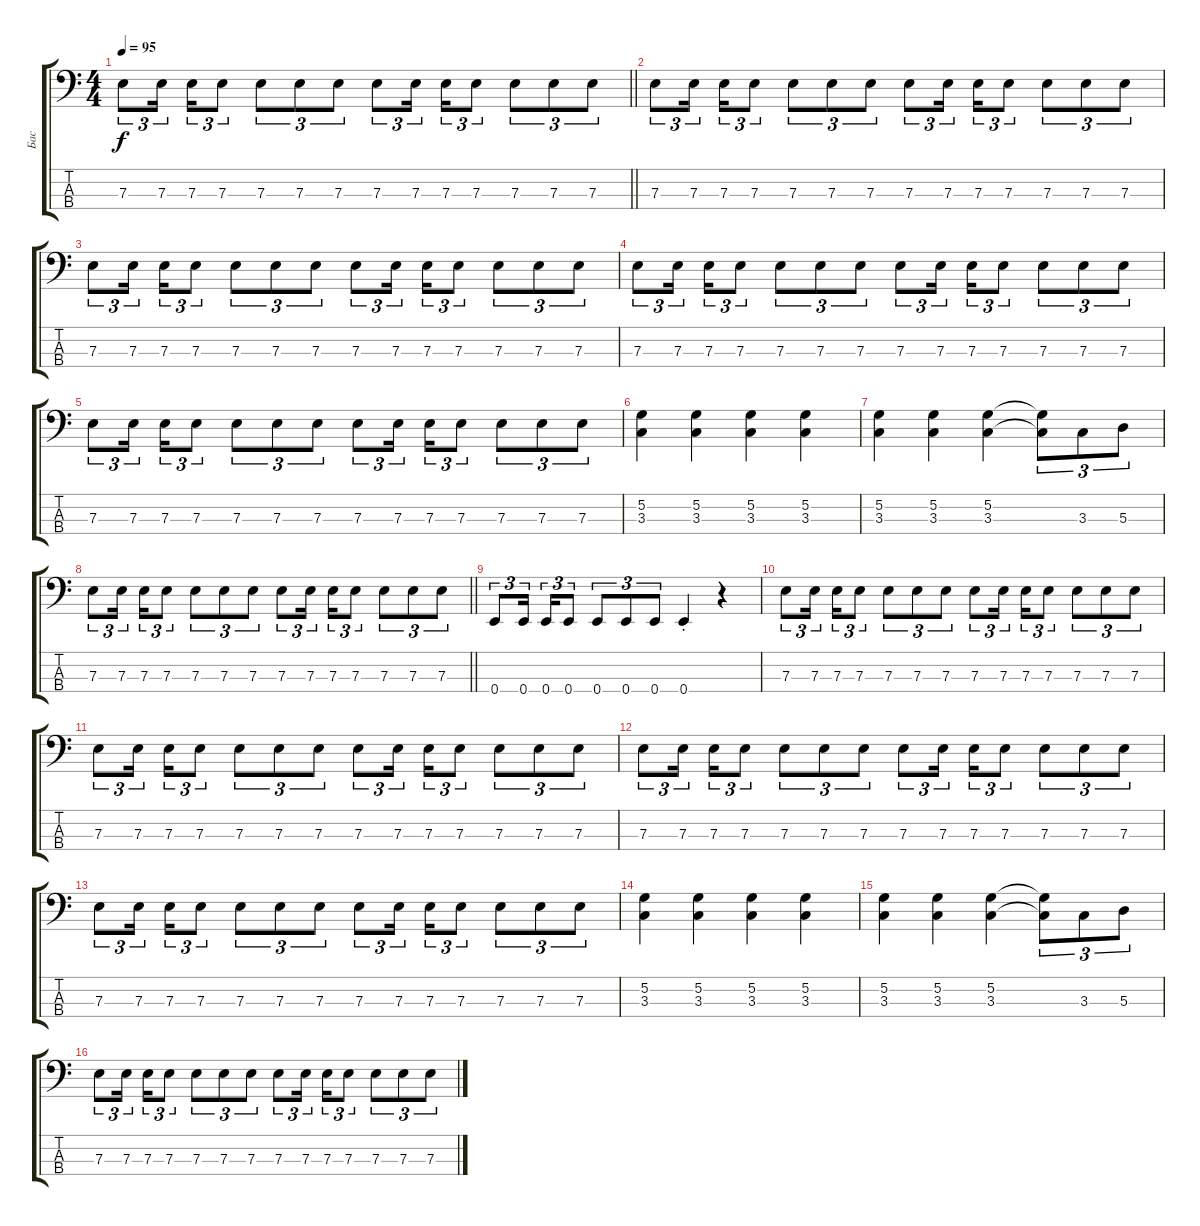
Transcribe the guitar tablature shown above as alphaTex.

\track ("Бас" "Бас") {instrument electricbasspick}
\staff {score tabs}
\tuning (G2 D2 A1 E1) {hide}
\ts (4 4)
\tempo 95
\clef f4
\barLineRight lightlight
\ks c
7.3.8{tu (3 2) dy f} 7.3.16{tu (3 2) beam splitsecondary} 7.3.16{tu (3 2)} 7.3.8{tu (3 2)} 7.3.8{tu (3 2)} 7.3.8{tu (3 2)} 7.3.8{tu (3 2)} 7.3.8{tu (3 2)} 7.3.16{tu (3 2) beam splitsecondary} 7.3.16{tu (3 2)} 7.3.8{tu (3 2)} 7.3.8{tu (3 2)} 7.3.8{tu (3 2)} 7.3.8{tu (3 2)} |
7.3.8{tu (3 2)} 7.3.16{tu (3 2) beam splitsecondary} 7.3.16{tu (3 2)} 7.3.8{tu (3 2)} 7.3.8{tu (3 2)} 7.3.8{tu (3 2)} 7.3.8{tu (3 2)} 7.3.8{tu (3 2)} 7.3.16{tu (3 2) beam splitsecondary} 7.3.16{tu (3 2)} 7.3.8{tu (3 2)} 7.3.8{tu (3 2)} 7.3.8{tu (3 2)} 7.3.8{tu (3 2)} |
7.3.8{tu (3 2)} 7.3.16{tu (3 2) beam splitsecondary} 7.3.16{tu (3 2)} 7.3.8{tu (3 2)} 7.3.8{tu (3 2)} 7.3.8{tu (3 2)} 7.3.8{tu (3 2)} 7.3.8{tu (3 2)} 7.3.16{tu (3 2) beam splitsecondary} 7.3.16{tu (3 2)} 7.3.8{tu (3 2)} 7.3.8{tu (3 2)} 7.3.8{tu (3 2)} 7.3.8{tu (3 2)} |
7.3.8{tu (3 2)} 7.3.16{tu (3 2) beam splitsecondary} 7.3.16{tu (3 2)} 7.3.8{tu (3 2)} 7.3.8{tu (3 2)} 7.3.8{tu (3 2)} 7.3.8{tu (3 2)} 7.3.8{tu (3 2)} 7.3.16{tu (3 2) beam splitsecondary} 7.3.16{tu (3 2)} 7.3.8{tu (3 2)} 7.3.8{tu (3 2)} 7.3.8{tu (3 2)} 7.3.8{tu (3 2)} |
7.3.8{tu (3 2)} 7.3.16{tu (3 2) beam splitsecondary} 7.3.16{tu (3 2)} 7.3.8{tu (3 2)} 7.3.8{tu (3 2)} 7.3.8{tu (3 2)} 7.3.8{tu (3 2)} 7.3.8{tu (3 2)} 7.3.16{tu (3 2) beam splitsecondary} 7.3.16{tu (3 2)} 7.3.8{tu (3 2)} 7.3.8{tu (3 2)} 7.3.8{tu (3 2)} 7.3.8{tu (3 2)} |
(5.2 3.3).4 (5.2 3.3).4 (5.2 3.3).4 (5.2 3.3).4 |
(5.2 3.3).4 (5.2 3.3).4 (5.2 3.3).4 (5.2{t} 3.3{t}).8{tu (3 2)} 3.3.8{tu (3 2)} 5.3.8{tu (3 2)} |
\barLineRight lightlight
7.3.8{tu (3 2)} 7.3.16{tu (3 2) beam splitsecondary} 7.3.16{tu (3 2)} 7.3.8{tu (3 2)} 7.3.8{tu (3 2)} 7.3.8{tu (3 2)} 7.3.8{tu (3 2)} 7.3.8{tu (3 2)} 7.3.16{tu (3 2) beam splitsecondary} 7.3.16{tu (3 2)} 7.3.8{tu (3 2)} 7.3.8{tu (3 2)} 7.3.8{tu (3 2)} 7.3.8{tu (3 2)} |
0.4.8{tu (3 2)} 0.4.16{tu (3 2) beam splitsecondary} 0.4.16{tu (3 2)} 0.4.8{tu (3 2)} 0.4.8{tu (3 2)} 0.4.8{tu (3 2)} 0.4.8{tu (3 2)} 0.4{st}.4 r.4 |
7.3.8{tu (3 2)} 7.3.16{tu (3 2) beam splitsecondary} 7.3.16{tu (3 2)} 7.3.8{tu (3 2)} 7.3.8{tu (3 2)} 7.3.8{tu (3 2)} 7.3.8{tu (3 2)} 7.3.8{tu (3 2)} 7.3.16{tu (3 2) beam splitsecondary} 7.3.16{tu (3 2)} 7.3.8{tu (3 2)} 7.3.8{tu (3 2)} 7.3.8{tu (3 2)} 7.3.8{tu (3 2)} |
7.3.8{tu (3 2)} 7.3.16{tu (3 2) beam splitsecondary} 7.3.16{tu (3 2)} 7.3.8{tu (3 2)} 7.3.8{tu (3 2)} 7.3.8{tu (3 2)} 7.3.8{tu (3 2)} 7.3.8{tu (3 2)} 7.3.16{tu (3 2) beam splitsecondary} 7.3.16{tu (3 2)} 7.3.8{tu (3 2)} 7.3.8{tu (3 2)} 7.3.8{tu (3 2)} 7.3.8{tu (3 2)} |
7.3.8{tu (3 2)} 7.3.16{tu (3 2) beam splitsecondary} 7.3.16{tu (3 2)} 7.3.8{tu (3 2)} 7.3.8{tu (3 2)} 7.3.8{tu (3 2)} 7.3.8{tu (3 2)} 7.3.8{tu (3 2)} 7.3.16{tu (3 2) beam splitsecondary} 7.3.16{tu (3 2)} 7.3.8{tu (3 2)} 7.3.8{tu (3 2)} 7.3.8{tu (3 2)} 7.3.8{tu (3 2)} |
7.3.8{tu (3 2)} 7.3.16{tu (3 2) beam splitsecondary} 7.3.16{tu (3 2)} 7.3.8{tu (3 2)} 7.3.8{tu (3 2)} 7.3.8{tu (3 2)} 7.3.8{tu (3 2)} 7.3.8{tu (3 2)} 7.3.16{tu (3 2) beam splitsecondary} 7.3.16{tu (3 2)} 7.3.8{tu (3 2)} 7.3.8{tu (3 2)} 7.3.8{tu (3 2)} 7.3.8{tu (3 2)} |
(5.2 3.3).4 (5.2 3.3).4 (5.2 3.3).4 (5.2 3.3).4 |
(5.2 3.3).4 (5.2 3.3).4 (5.2 3.3).4 (5.2{t} 3.3{t}).8{tu (3 2)} 3.3.8{tu (3 2)} 5.3.8{tu (3 2)} |
7.3.8{tu (3 2)} 7.3.16{tu (3 2) beam splitsecondary} 7.3.16{tu (3 2)} 7.3.8{tu (3 2)} 7.3.8{tu (3 2)} 7.3.8{tu (3 2)} 7.3.8{tu (3 2)} 7.3.8{tu (3 2)} 7.3.16{tu (3 2) beam splitsecondary} 7.3.16{tu (3 2)} 7.3.8{tu (3 2)} 7.3.8{tu (3 2)} 7.3.8{tu (3 2)} 7.3.8{tu (3 2)}
